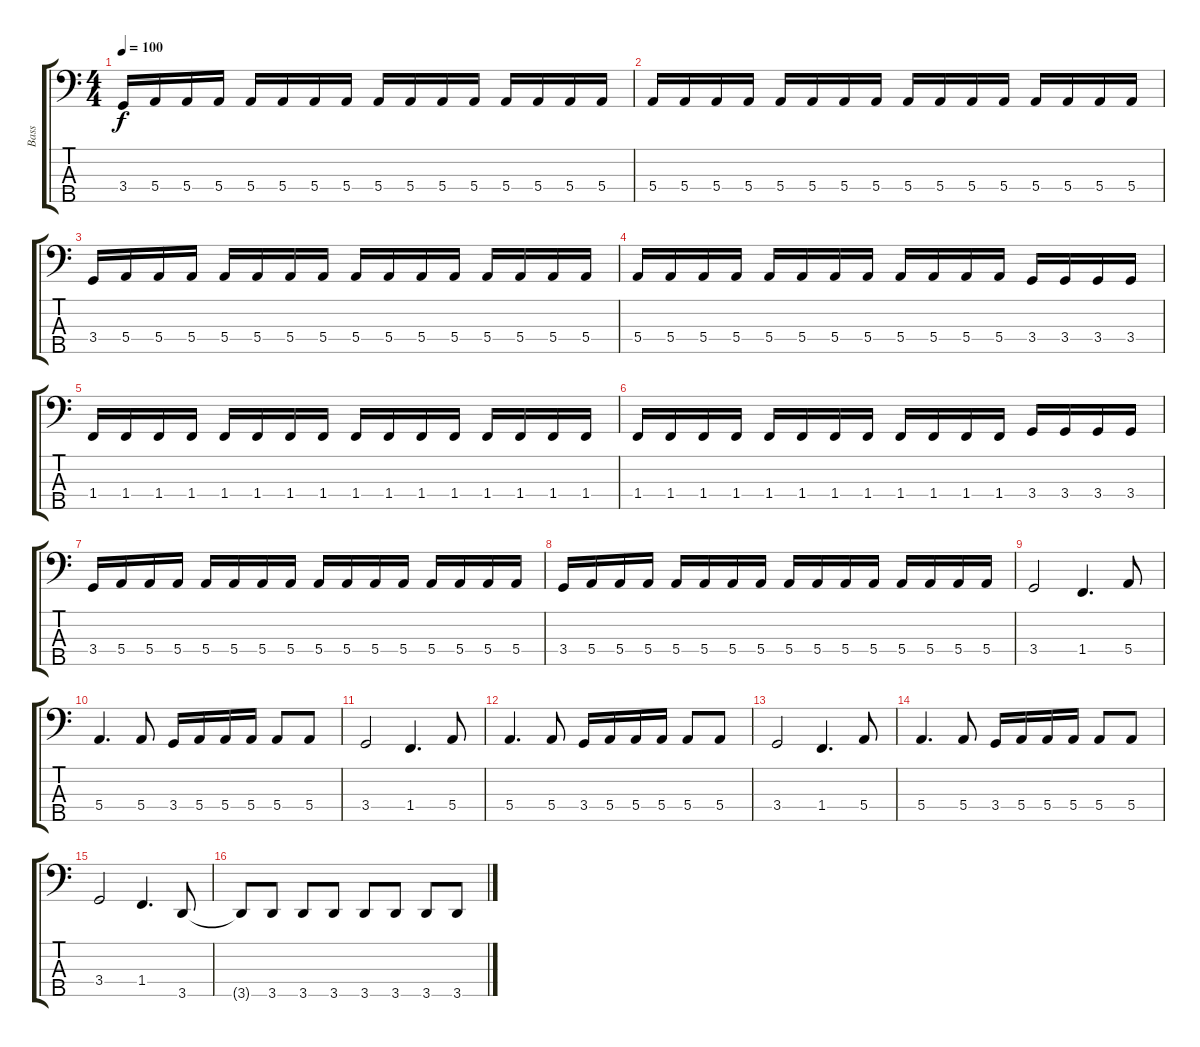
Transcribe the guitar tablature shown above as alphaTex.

\track ("Bass" "Bass") {instrument electricbassfinger}
\staff {score tabs}
\tuning (G2 D2 A1 E1 B0) {hide}
\ts (4 4)
\tempo 100
\clef f4
\ks c
3.4.16{dy f} 5.4.16 5.4.16 5.4.16 5.4.16 5.4.16 5.4.16 5.4.16 5.4.16 5.4.16 5.4.16 5.4.16 5.4.16 5.4.16 5.4.16 5.4.16 |
5.4.16 5.4.16 5.4.16 5.4.16 5.4.16 5.4.16 5.4.16 5.4.16 5.4.16 5.4.16 5.4.16 5.4.16 5.4.16 5.4.16 5.4.16 5.4.16 |
3.4.16 5.4.16 5.4.16 5.4.16 5.4.16 5.4.16 5.4.16 5.4.16 5.4.16 5.4.16 5.4.16 5.4.16 5.4.16 5.4.16 5.4.16 5.4.16 |
5.4.16 5.4.16 5.4.16 5.4.16 5.4.16 5.4.16 5.4.16 5.4.16 5.4.16 5.4.16 5.4.16 5.4.16 3.4.16 3.4.16 3.4.16 3.4.16 |
1.4.16 1.4.16 1.4.16 1.4.16 1.4.16 1.4.16 1.4.16 1.4.16 1.4.16 1.4.16 1.4.16 1.4.16 1.4.16 1.4.16 1.4.16 1.4.16 |
1.4.16 1.4.16 1.4.16 1.4.16 1.4.16 1.4.16 1.4.16 1.4.16 1.4.16 1.4.16 1.4.16 1.4.16 3.4.16 3.4.16 3.4.16 3.4.16 |
3.4.16 5.4.16 5.4.16 5.4.16 5.4.16 5.4.16 5.4.16 5.4.16 5.4.16 5.4.16 5.4.16 5.4.16 5.4.16 5.4.16 5.4.16 5.4.16 |
3.4.16 5.4.16 5.4.16 5.4.16 5.4.16 5.4.16 5.4.16 5.4.16 5.4.16 5.4.16 5.4.16 5.4.16 5.4.16 5.4.16 5.4.16 5.4.16 |
3.4.2 1.4.4{d} 5.4.8 |
5.4.4{d} 5.4.8 3.4.16 5.4.16 5.4.16 5.4.16 5.4.8 5.4.8 |
3.4.2 1.4.4{d} 5.4.8 |
5.4.4{d} 5.4.8 3.4.16 5.4.16 5.4.16 5.4.16 5.4.8 5.4.8 |
3.4.2 1.4.4{d} 5.4.8 |
5.4.4{d} 5.4.8 3.4.16 5.4.16 5.4.16 5.4.16 5.4.8 5.4.8 |
3.4.2 1.4.4{d} 3.5.8 |
3.5{t}.8 3.5.8 3.5.8 3.5.8 3.5.8 3.5.8 3.5.8 3.5.8
